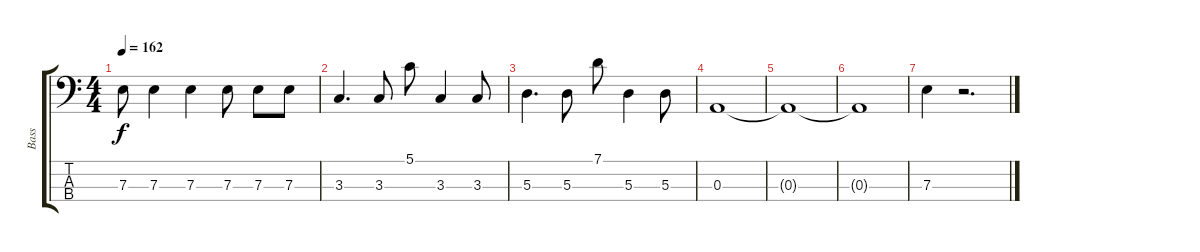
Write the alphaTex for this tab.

\track ("Bass" "Bass") {instrument electricbassfinger}
\staff {score tabs}
\tuning (G2 D2 A1 E1) {hide}
\ts (4 4)
\tempo 162
\clef f4
\ks c
7.3.8{dy f} 7.3.4 7.3.4 7.3.8 7.3.8 7.3.8 |
3.3.4{d} 3.3.8 5.1.8 3.3.4 3.3.8 |
5.3.4{d} 5.3.8 7.1.8 5.3.4 5.3.8 |
0.3.1 |
0.3{t}.1 |
0.3{t}.1 |
7.3.4 r.2{d}
